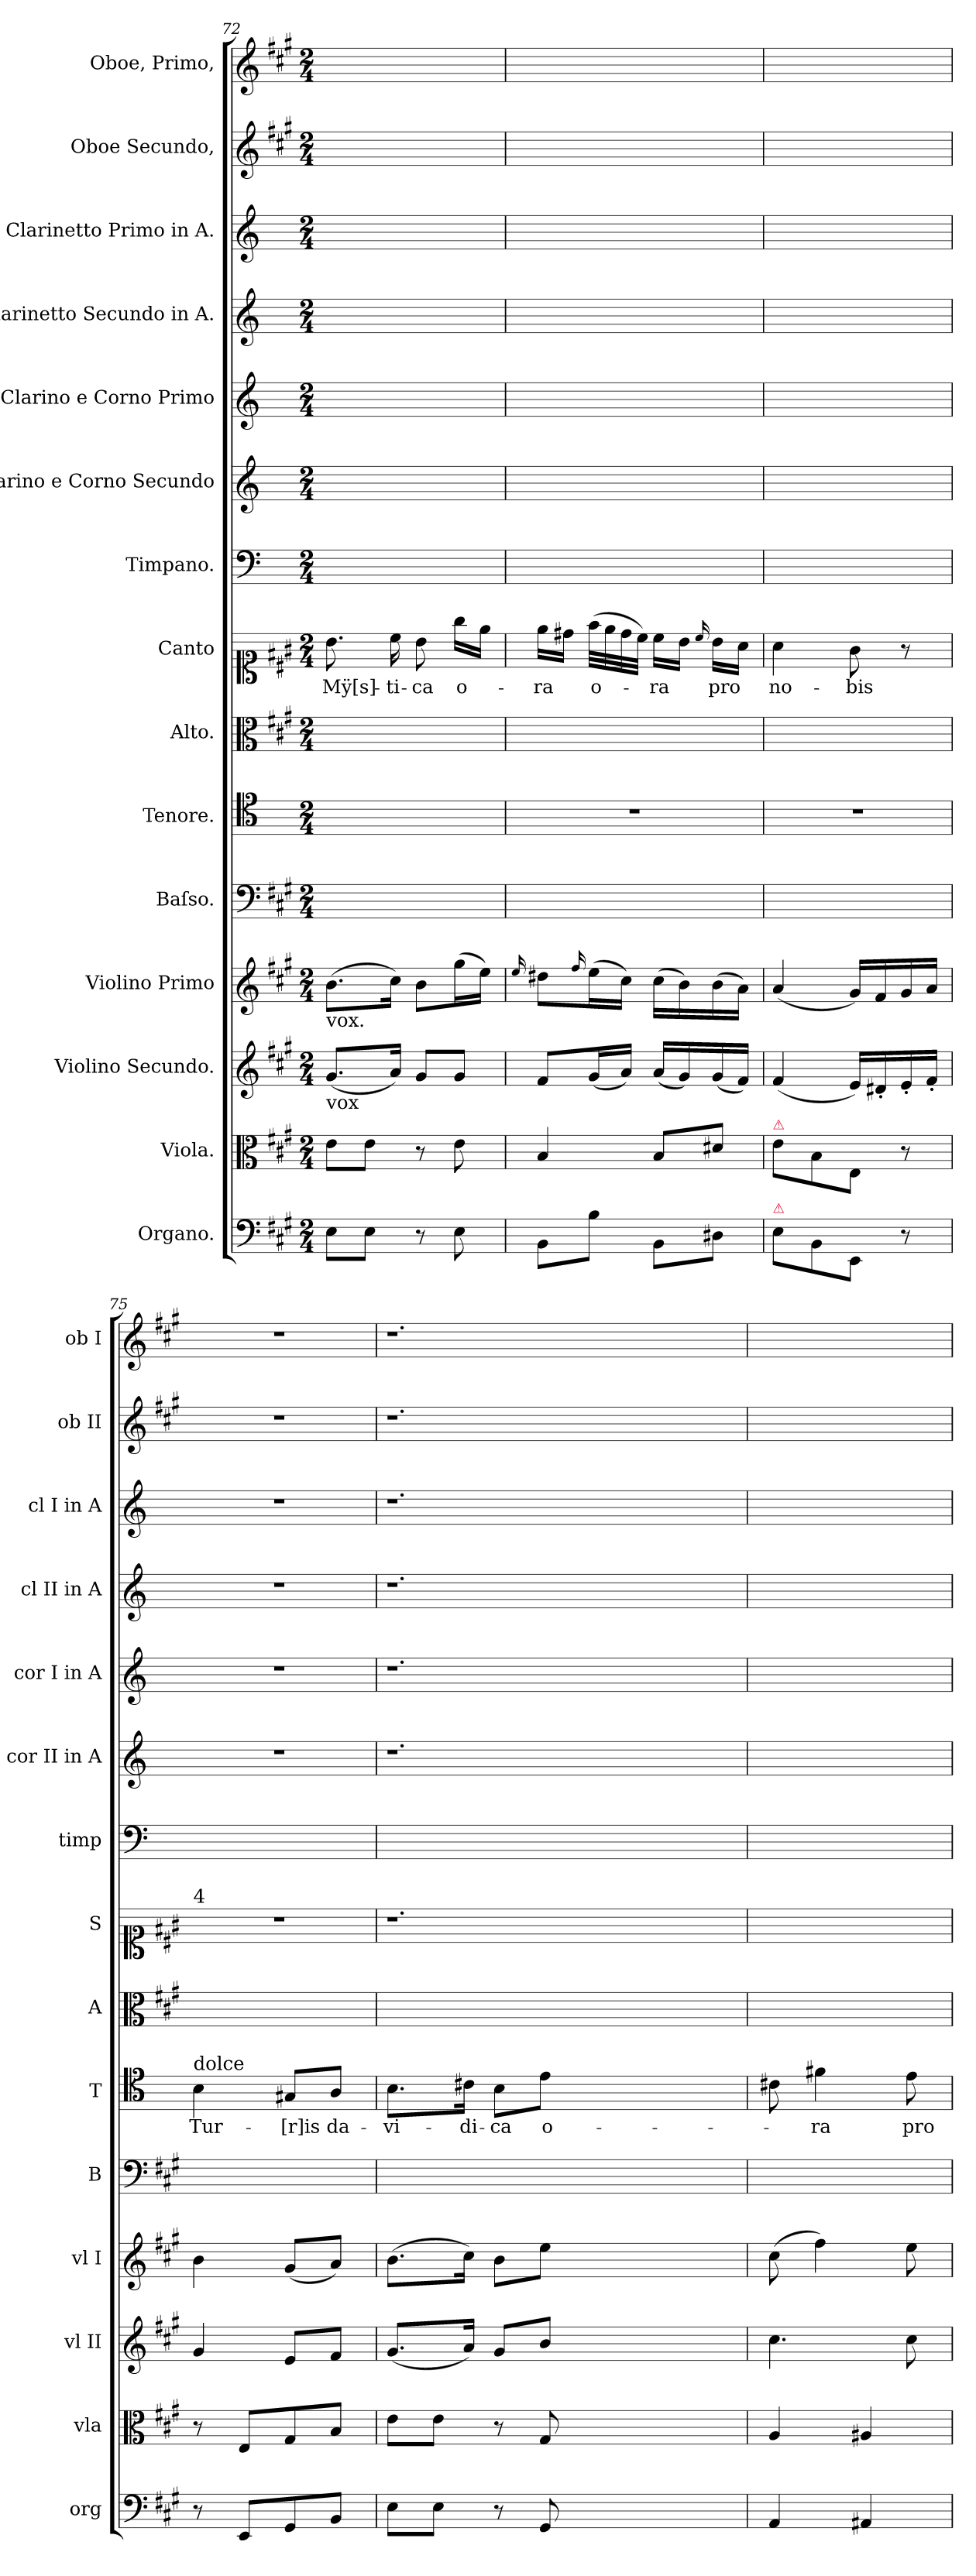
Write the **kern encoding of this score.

**kern	**kern	**kern	**kern	**dynam	**kern	**kern	**text	**kern	**kern	**text	**kern	**kern	**kern	**kern	**kern	**kern	**kern
*part15	*part14	*part13	*part12	*part12	*part11	*part10	*part10	*part9	*part8	*part8	*part7	*part6	*part5	*part4	*part3	*part2	*part1
*staff15	*staff14	*staff13	*staff12	*staff12	*staff11	*staff10	*staff10	*staff9	*staff8	*staff8	*staff7	*staff6	*staff5	*staff4	*staff3	*staff2	*staff1
*I"Organo.	*I"Viola.	*I"Violino Secundo.	*I"Violino Primo	*	*I"Baſso.	*I"Tenore.	*	*I"Alto.	*I"Canto	*	*I"Timpano.	*I"Clarino e Corno Secundo	*I"Clarino e Corno Primo	*I"Clarinetto Secundo in A.	*I"Clarinetto Primo in A.	*I"Oboe Secundo,	*I"Oboe, Primo,
*I'org	*I'vla	*I'vl II	*I'vl I	*	*I'B	*I'T	*	*I'A	*I'S	*	*I'timp	*I'cor II in A	*I'cor I in A	*I'cl II in A	*I'cl I in A	*I'ob II	*I'ob I
*clefF4	*clefC3	*clefG2	*clefG2	*	*clefF4	*clefC4	*	*clefC3	*clefC1	*	*clefF4	*clefG2	*clefG2	*clefG2	*clefG2	*clefG2	*clefG2
*	*	*	*	*	*	*	*	*	*	*	*	*ITrd2c3	*ITrd2c3	*ITrd2c3	*ITrd2c3	*	*
*k[f#c#g#]	*k[f#c#g#]	*k[f#c#g#]	*k[f#c#g#]	*	*k[f#c#g#]	*	*	*k[f#c#g#]	*k[f#c#g#]	*	*k[]	*k[f#c#g#]	*k[f#c#g#]	*k[f#c#g#]	*k[f#c#g#]	*k[f#c#g#]	*k[f#c#g#]
*A:	*A:	*A:	*A:	*	*A:	*	*	*A:	*A:	*	*	*	*	*	*	*A:	*A:
*M2/4	*M2/4	*M2/4	*M2/4	*	*M2/4	*M2/4	*	*M2/4	*M2/4	*	*M2/4	*M2/4	*M2/4	*M2/4	*M2/4	*M2/4	*M2/4
=72	=72	=72	=72	=72	=72	=72	=72	=72	=72	=72	=72	=72	=72	=72	=72	=72	=72
!	!	!	!LO:TX:b:t=vox.	!	!	!	!	!	!	!	!	!	!	!	!	!	!
!	!	!LO:TX:b:t=vox	!	!	!	!	!	!	!	!	!	!	!	!	!	!	!
8E\L	8e\L	(8.g#/L	(8.b\L	.	2ryy	2ryy	.	2ryy	8.b\	Mÿ[s]-	2ryy	2ryy	2ryy	2ryy	2ryy	2ryy	2ryy
8E\J	8e\J	.	.	.	.	.	.	.	.	.	.	.	.	.	.	.	.
.	.	16a/Jk)	16cc#\Jk)	.	.	.	.	.	16cc#\	-ti-	.	.	.	.	.	.	.
8r	8r	8g#/L	8b\L	.	.	.	.	.	8b\	-ca	.	.	.	.	.	.	.
8E\	8e\	8g#/J	(16gg#\L	.	.	.	.	.	16gg#\LL	o-	.	.	.	.	.	.	.
.	.	.	16ee\JJ)	.	.	.	.	.	16ee\JJ	.	.	.	.	.	.	.	.
=73	=73	=73	=73	=73	=73	=73	=73	=73	=73	=73	=73	=73	=73	=73	=73	=73	=73
.	.	.	16qqee/	.	.	.	.	.	.	.	.	.	.	.	.	.	.
8BB\L	4B/	8f#/L	8dd#X\L	.	2ryy	2r	.	2ryy	16ee\LL	-ra	2ryy	2ryy	2ryy	2ryy	2ryy	2ryy	2ryy
.	.	.	.	.	.	.	.	.	16dd#X\JJ	.	.	.	.	.	.	.	.
.	.	.	16qqff#/	.	.	.	.	.	.	.	.	.	.	.	.	.	.
8B\J	.	(16g#/L	(16ee\L	.	.	.	.	.	(32ff#\LLL	o-	.	.	.	.	.	.	.
.	.	.	.	.	.	.	.	.	32ee\	.	.	.	.	.	.	.	.
.	.	16a/JJ)	16cc#\JJ)	.	.	.	.	.	32dd#\	.	.	.	.	.	.	.	.
.	.	.	.	.	.	.	.	.	32cc#\JJJ)	.	.	.	.	.	.	.	.
8BB\L	8B/L	(16a/LL	(16cc#\LL	.	.	.	.	.	16cc#\LL	-ra	.	.	.	.	.	.	.
.	.	16g#/)	16b\)	.	.	.	.	.	16b\JJ	.	.	.	.	.	.	.	.
.	.	.	.	.	.	.	.	.	16qqcc#/	.	.	.	.	.	.	.	.
8D#X\J	8d#X/J	(16g#/	(16b\	.	.	.	.	.	16b\LL	pro	.	.	.	.	.	.	.
.	.	16f#/JJ)	16a\JJ)	.	.	.	.	.	16a\JJ	.	.	.	.	.	.	.	.
=74	=74	=74	=74	=74	=74	=74	=74	=74	=74	=74	=74	=74	=74	=74	=74	=74	=74
!	!LO:TX:a:color=crimson:t=⚠	!	!	!	!	!	!	!	!	!	!	!	!	!	!	!	!
!LO:TX:a:color=crimson:t=⚠	!	!	!	!	!	!	!	!	!	!	!	!	!	!	!	!	!
8E\L	8e\L	(4f#/	(4a/	.	2ryy	2r	.	2ryy	4a\	no-	2ryy	2ryy	2ryy	2ryy	2ryy	2ryy	2ryy
8BB\	8B\	.	.	.	.	.	.	.	.	.	.	.	.	.	.	.	.
8EE/J	8E/J	16e/LL)	16g#/LL)	.	.	.	.	.	8g#\	-bis	.	.	.	.	.	.	.
!	!	!	!	!LO:DY:b	!	!	!	!	!	!	!	!	!	!	!	!	!
.	.	16d#X'/	16f#/	fort	.	.	.	.	.	.	.	.	.	.	.	.	.
8r	8r	16e'/	16g#/	.	.	.	.	.	8r	.	.	.	.	.	.	.	.
.	.	16f#'/JJ	16a/JJ	.	.	.	.	.	.	.	.	.	.	.	.	.	.
=75	=75	=75	=75	=75	=75	=75	=75	=75	=75	=75	=75	=75	=75	=75	=75	=75	=75
!	!	!	!	!	!	!	!	!	!LO:TX:a:t=4	!	!	!	!	!	!	!	!
!	!	!	!	!	!	!LO:TX:a:t=dolce	!	!	!	!	!	!	!	!	!	!	!
!	!	!	!	!LO:DY:b	!	!	!	!	!	!	!	!	!	!	!	!	!
8r	8r	4g#/	4b\	piano	2ryy	4B\	Tur-	2ryy	2r	.	2ryy	2r	2r	2r	2r	2r	2r
8EE/L	8E/L	.	.	.	.	.	.	.	.	.	.	.	.	.	.	.	.
8GG#/	8G#/	8e/L	(8g#/L	.	.	8G#/L	-[r]is	.	.	.	.	.	.	.	.	.	.
8BB/J	8B/J	8f#/J	8a/J)	.	.	8A/J	da-	.	.	.	.	.	.	.	.	.	.
=76	=76	=76	=76	=76	=76	=76	=76	=76	=76	=76	=76	=76	=76	=76	=76	=76	=76
8E\L	8e\L	(8.g#/L	(8.b\L	.	2ryy	8.B\L	-vi-	2ryy	1.r	.	2ryy	1.r	1.r	1.r	1.r	1.r	1.r
8E\J	8e\J	.	.	.	.	.	.	.	.	.	.	.	.	.	.	.	.
.	.	16a/Jk)	16cc#\Jk)	.	.	16c#\Jk	-di-	.	.	.	.	.	.	.	.	.	.
8r	8r	8g#/L	8b\L	.	.	8B\L	-ca	.	.	.	.	.	.	.	.	.	.
8GG#/	8G#/	8b/J	8ee\J	.	.	8e\J	o-	.	.	.	.	.	.	.	.	.	.
1ryy	1ryy	1ryy	1ryy	.	1ryy	1ryy	.	1ryy	.	.	1ryy	.	.	.	.	.	.
=77	=77	=77	=77	=77	=77	=77	=77	=77	=77	=77	=77	=77	=77	=77	=77	=77	=77
4AA/	4A/	4.cc#\	(8cc#\	.	2ryy	8c#\	.	2ryy	2ryy	.	2ryy	2ryy	2ryy	2ryy	2ryy	2ryy	2ryy
.	.	.	4ff#\)	.	.	4f#\	-ra	.	.	.	.	.	.	.	.	.	.
4AA#X/	4A#X/	.	.	.	.	.	.	.	.	.	.	.	.	.	.	.	.
.	.	8cc#\	8ee\	.	.	8e\	pro	.	.	.	.	.	.	.	.	.	.
=	=	=	=	=	=	=	=	=	=	=	=	=	=	=	=	=	=
*-	*-	*-	*-	*-	*-	*-	*-	*-	*-	*-	*-	*-	*-	*-	*-	*-	*-
